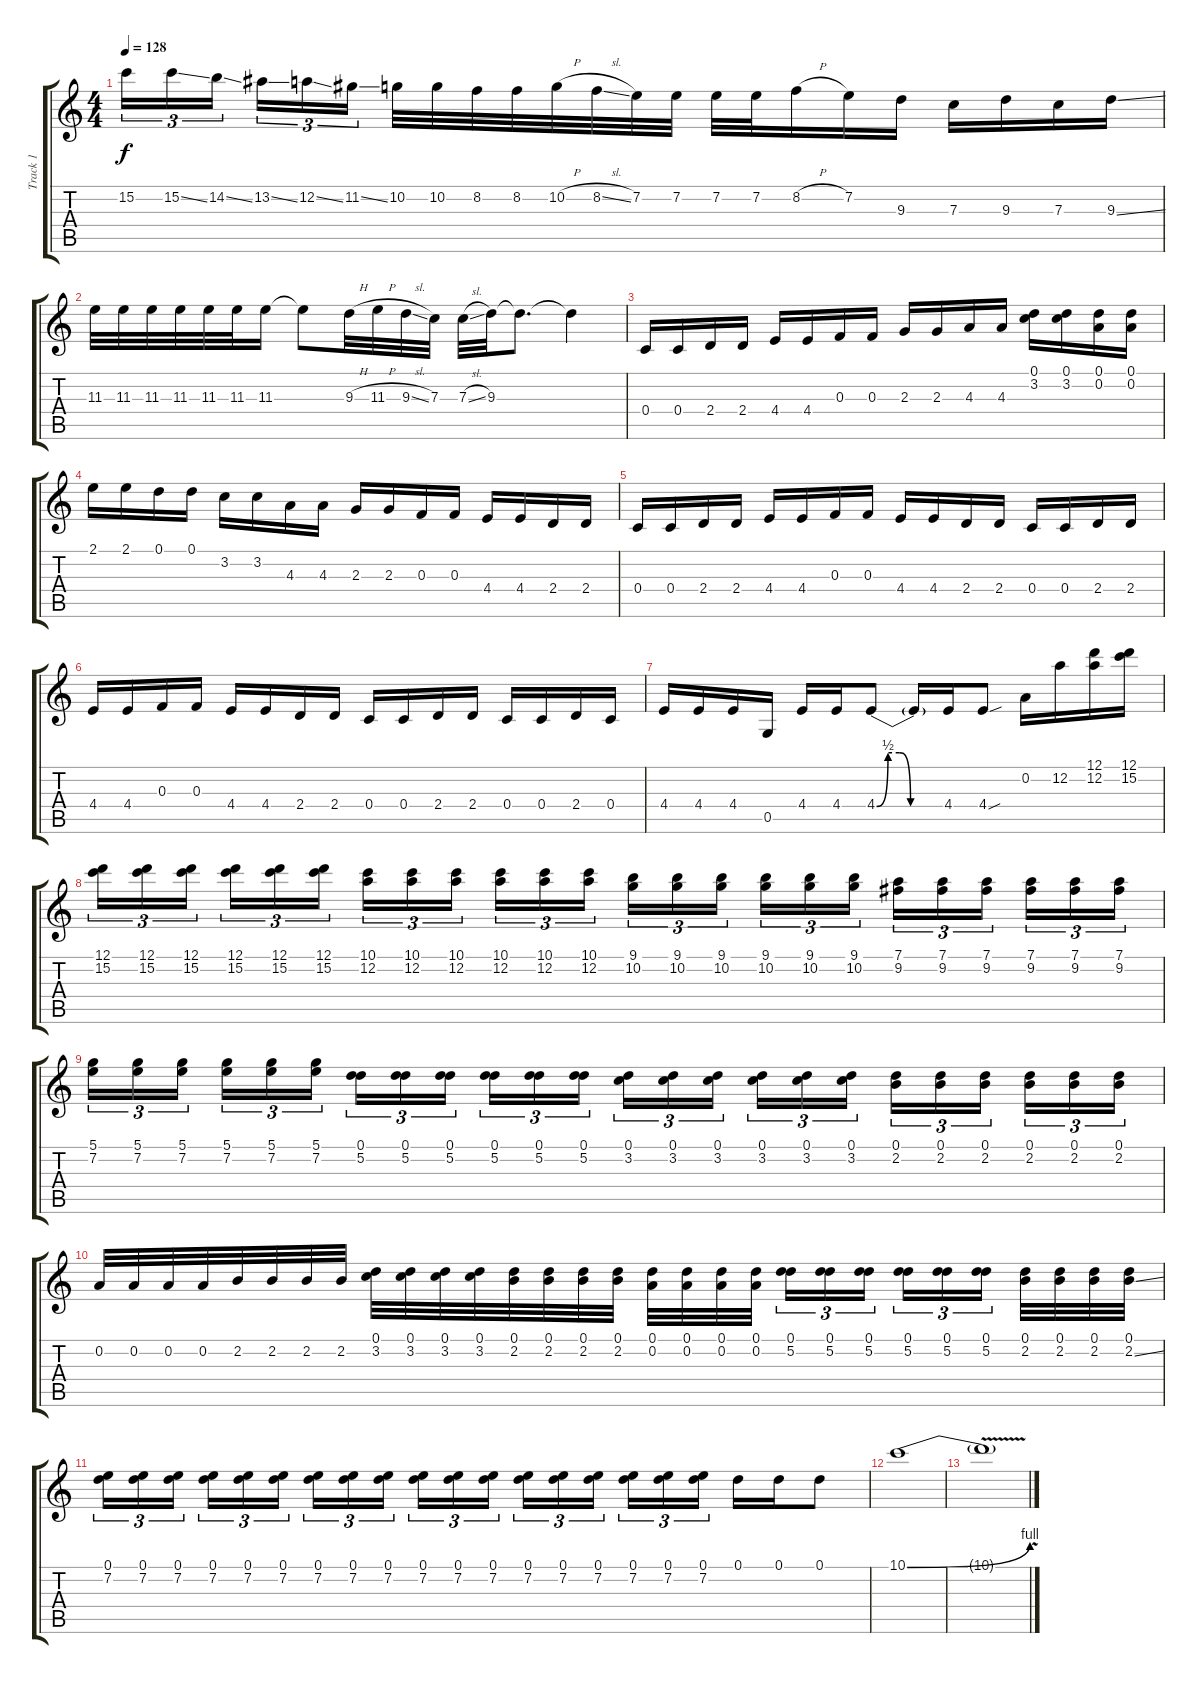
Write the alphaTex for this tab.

\track ("Track 1" "Track 1") {instrument distortionguitar}
\staff {score tabs}
\tuning (D4 A3 F3 C3 G2 D2) {hide}
\ts (4 4)
\tempo 128
\clef g2
\ks c
15.2.16{tu (3 2) dy f} 15.2{ss}.16{tu (3 2)} 14.2{ss}.16{tu (3 2) beam splitsecondary} 13.2{ss}.16{tu (3 2)} 12.2{ss}.16{tu (3 2)} 11.2{ss}.16{tu (3 2)} 10.2.32 10.2.32 8.2.32 8.2.32 10.2{h}.32 8.2{sl}.32 7.2.32 7.2.32 7.2.32 7.2.32 8.2{h}.16 7.2.16 9.3.16 7.3.16 9.3.16 7.3.16 9.3{ss}.16 |
11.3.32 11.3.32 11.3.32 11.3.32 11.3.32 11.3.32 11.3.16 11.3{t}.8 9.3{h}.32 11.3{h}.32 9.3{sl}.32 7.3.32 7.3{sl}.32 9.3.32 9.3{t}.8{d} 9.3{t}.4 |
0.4.16 0.4.16 2.4.16 2.4.16 4.4.16 4.4.16 0.3.16 0.3.16 2.3.16 2.3.16 4.3.16 4.3.16 (0.1 3.2).16 (0.1 3.2).16 (0.1 0.2).16 (0.1 0.2).16 |
2.1.16 2.1.16 0.1.16 0.1.16 3.2.16 3.2.16 4.3.16 4.3.16 2.3.16 2.3.16 0.3.16 0.3.16 4.4.16 4.4.16 2.4.16 2.4.16 |
0.4.16 0.4.16 2.4.16 2.4.16 4.4.16 4.4.16 0.3.16 0.3.16 4.4.16 4.4.16 2.4.16 2.4.16 0.4.16 0.4.16 2.4.16 2.4.16 |
4.4.16 4.4.16 0.3.16 0.3.16 4.4.16 4.4.16 2.4.16 2.4.16 0.4.16 0.4.16 2.4.16 2.4.16 0.4.16 0.4.16 2.4.16 0.4.16 |
4.4.16 4.4.16 4.4.16 0.5.16 4.4.16 4.4.16 4.4{be (custom 0 0 10 2 20 2 30 0 60 0)}.8 4.4{t}.16 4.4.16 4.4{sou}.8 0.2.16 12.2.16 (12.1 12.2).16 (12.1 15.2).16 |
(12.1 15.2).16{tu (3 2)} (12.1 15.2).16{tu (3 2)} (12.1 15.2).16{tu (3 2) beam splitsecondary} (12.1 15.2).16{tu (3 2)} (12.1 15.2).16{tu (3 2)} (12.1 15.2).16{tu (3 2)} (10.1 12.2).16{tu (3 2)} (10.1 12.2).16{tu (3 2)} (10.1 12.2).16{tu (3 2) beam splitsecondary} (10.1 12.2).16{tu (3 2)} (10.1 12.2).16{tu (3 2)} (10.1 12.2).16{tu (3 2)} (9.1 10.2).16{tu (3 2)} (9.1 10.2).16{tu (3 2)} (9.1 10.2).16{tu (3 2) beam splitsecondary} (9.1 10.2).16{tu (3 2)} (9.1 10.2).16{tu (3 2)} (9.1 10.2).16{tu (3 2)} (7.1 9.2).16{tu (3 2)} (7.1 9.2).16{tu (3 2)} (7.1 9.2).16{tu (3 2) beam splitsecondary} (7.1 9.2).16{tu (3 2)} (7.1 9.2).16{tu (3 2)} (7.1 9.2).16{tu (3 2)} |
(5.1 7.2).16{tu (3 2)} (5.1 7.2).16{tu (3 2)} (5.1 7.2).16{tu (3 2) beam splitsecondary} (5.1 7.2).16{tu (3 2)} (5.1 7.2).16{tu (3 2)} (5.1 7.2).16{tu (3 2)} (0.1 5.2).16{tu (3 2)} (0.1 5.2).16{tu (3 2)} (0.1 5.2).16{tu (3 2) beam splitsecondary} (0.1 5.2).16{tu (3 2)} (0.1 5.2).16{tu (3 2)} (0.1 5.2).16{tu (3 2)} (0.1 3.2).16{tu (3 2)} (0.1 3.2).16{tu (3 2)} (0.1 3.2).16{tu (3 2) beam splitsecondary} (0.1 3.2).16{tu (3 2)} (0.1 3.2).16{tu (3 2)} (0.1 3.2).16{tu (3 2)} (0.1 2.2).16{tu (3 2)} (0.1 2.2).16{tu (3 2)} (0.1 2.2).16{tu (3 2) beam splitsecondary} (0.1 2.2).16{tu (3 2)} (0.1 2.2).16{tu (3 2)} (0.1 2.2).16{tu (3 2)} |
0.2.32 0.2.32 0.2.32 0.2.32 2.2.32 2.2.32 2.2.32 2.2.32 (0.1 3.2).32 (0.1 3.2).32 (0.1 3.2).32 (0.1 3.2).32 (0.1 2.2).32 (0.1 2.2).32 (0.1 2.2).32 (0.1 2.2).32 (0.1 0.2).32 (0.1 0.2).32 (0.1 0.2).32 (0.1 0.2).32{beam splitsecondary} (0.1 5.2).16{tu (3 2)} (0.1 5.2).16{tu (3 2)} (0.1 5.2).16{tu (3 2)} (0.1 5.2).16{tu (3 2)} (0.1 5.2).16{tu (3 2)} (0.1 5.2).16{tu (3 2) beam splitsecondary} (0.1 2.2).32 (0.1 2.2).32 (0.1 2.2).32 (0.1 2.2{ss}).32 |
(0.1 7.2).16{tu (3 2)} (0.1 7.2).16{tu (3 2)} (0.1 7.2).16{tu (3 2) beam splitsecondary} (0.1 7.2).16{tu (3 2)} (0.1 7.2).16{tu (3 2)} (0.1 7.2).16{tu (3 2)} (0.1 7.2).16{tu (3 2)} (0.1 7.2).16{tu (3 2)} (0.1 7.2).16{tu (3 2) beam splitsecondary} (0.1 7.2).16{tu (3 2)} (0.1 7.2).16{tu (3 2)} (0.1 7.2).16{tu (3 2)} (0.1 7.2).16{tu (3 2)} (0.1 7.2).16{tu (3 2)} (0.1 7.2).16{tu (3 2) beam splitsecondary} (0.1 7.2).16{tu (3 2)} (0.1 7.2).16{tu (3 2)} (0.1 7.2).16{tu (3 2)} 0.1.16 0.1.16 0.1.8 |
10.1{be (bend 0 0 60 4)}.1 |
10.1{v t}.1
